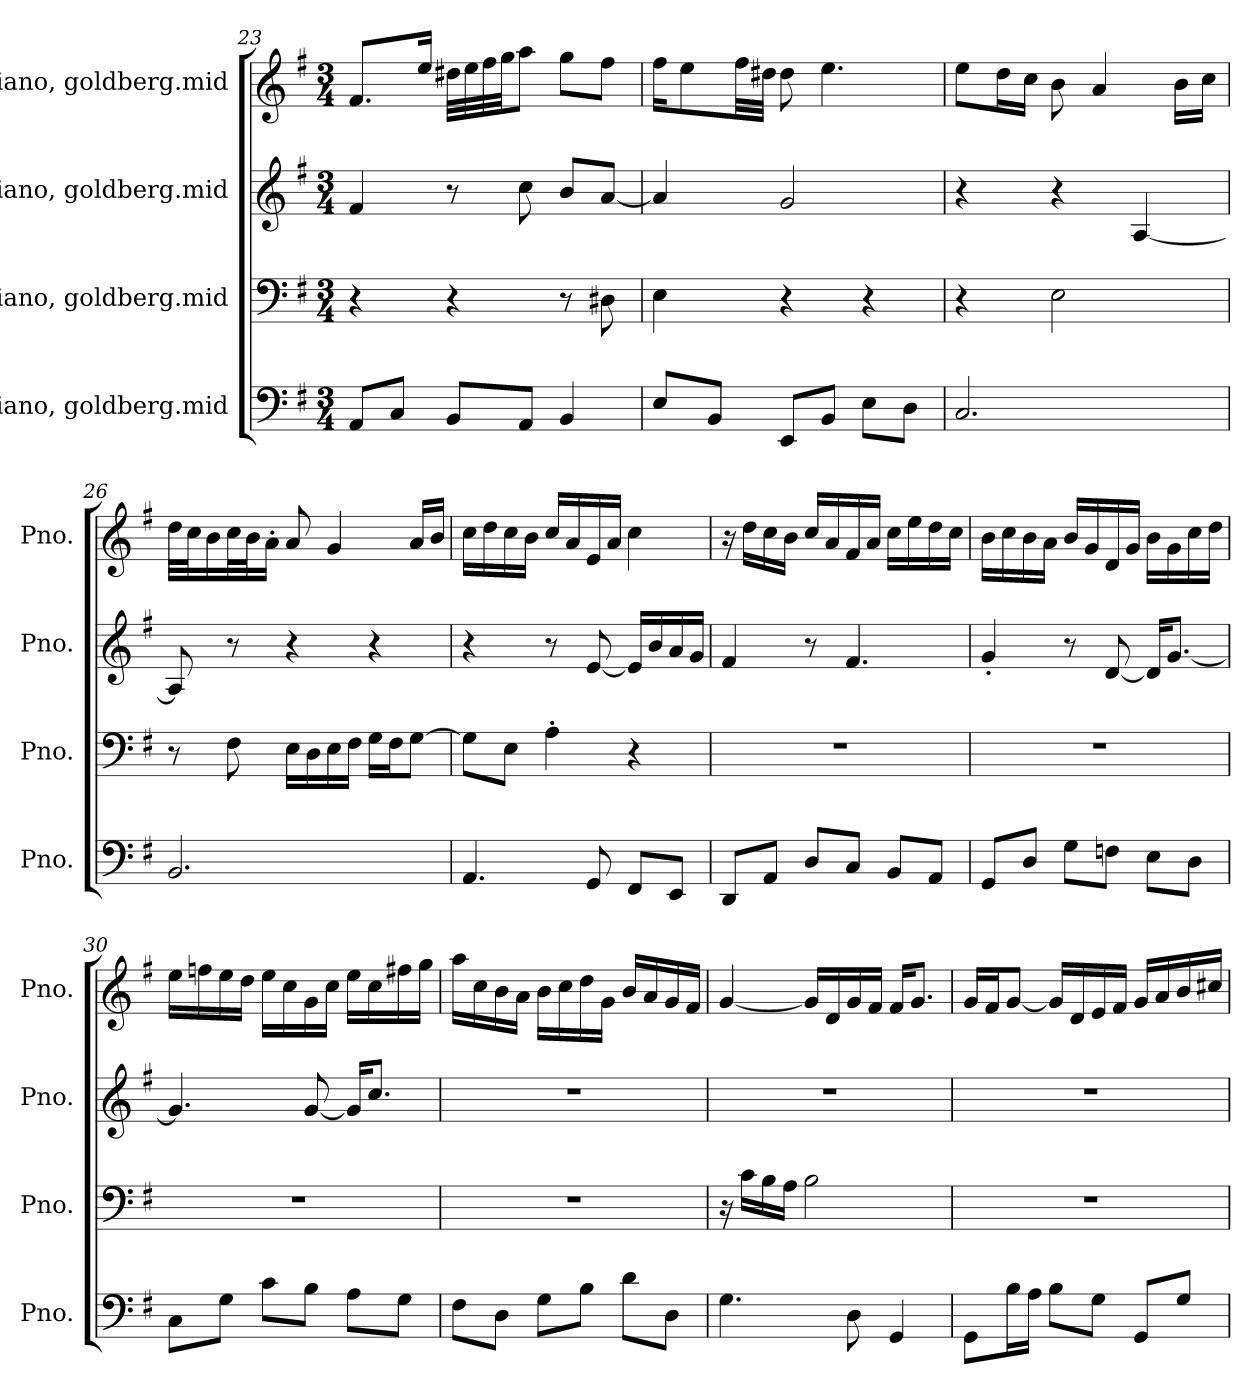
**kern	**kern	**kern	**kern
*part4	*part3	*part2	*part1
*staff4	*staff3	*staff2	*staff1
*I"Piano, goldberg.mid	*I"Piano, goldberg.mid	*I"Piano, goldberg.mid	*I"Piano, goldberg.mid
*I'Pno.	*I'Pno.	*I'Pno.	*I'Pno.
!!LO:LB:g=z
*clefF4	*clefF4	*clefG2	*clefG2
*k[f#]	*k[f#]	*k[f#]	*k[f#]
*M3/4	*M3/4	*M3/4	*M3/4
=23	=23	=23	=23
8AA/L	4r	4f#/	8.f#/L
8C/J	.	.	.
.	.	.	16ee/Jk
8BB/L	4r	8r	32dd#X\LLL
.	.	.	32ee\
.	.	.	32ff#\
.	.	.	32gg\JJ
8AA/J	.	8cc\	8aa\J
4BB/	8r	8b/L	8gg\L
.	8D#X\	[8a/J	8ff#\J
=24	=24	=24	=24
8E/L	4E\	4a/]	16ff#\KL
.	.	.	8ee\
8BB/J	.	.	.
.	.	.	32ff#\LL
.	.	.	32dd#X\JJJ
8EE/L	4r	2g/	8dd#\
8BB/J	.	.	4.ee\
8E\L	4r	.	.
8D\J	.	.	.
=25	=25	=25	=25
2.C/	4r	4r	8ee\L
.	.	.	16dd\L
.	.	.	16cc\JJ
.	2E\	4r	8b\
.	.	.	4a/
.	.	[4A/	.
.	.	.	16b\LL
.	.	.	16cc\JJ
=26	=26	=26	=26
2.BB/	8r	8A/]	32dd\LLL
.	.	.	32cc\J
.	.	.	16b\
.	8F#\	8r	32cc\L
.	.	.	32b\J
.	.	.	16a'\JJ
.	16E\LL	4r	8a/
.	16D\	.	.
.	16E\	.	4g/
.	16F#\JJ	.	.
.	16G\LL	4r	.
.	16F#\J	.	.
.	[8G\J	.	16a/LL
.	.	.	16b/JJ
!!LO:LB:g=z
=27	=27	=27	=27
4.AA/	8G\L]	4r	16cc\LL
.	.	.	16dd\
.	8E\J	.	16cc\
.	.	.	16b\JJ
.	4A'\	8r	16cc/LL
.	.	.	16a/
8GG/	.	[8e/	16e/
.	.	.	16a/JJ
8FF#/L	4r	16e/LL]	4cc\
.	.	16b/	.
8EE/J	.	16a/	.
.	.	16g/JJ	.
=28	=28	=28	=28
8DD/L	2.r	4f#/	16r
.	.	.	16dd\LL
8AA/J	.	.	16cc\
.	.	.	16b\JJ
8D/L	.	8r	16cc/LL
.	.	.	16a/
8C/J	.	4.f#/	16f#/
.	.	.	16a/JJ
8BB/L	.	.	16cc\LL
.	.	.	16ee\
8AA/J	.	.	16dd\
.	.	.	16cc\JJ
=29	=29	=29	=29
8GG/L	2.r	4g'/	16b\LL
.	.	.	16cc\
8D/J	.	.	16b\
.	.	.	16a\JJ
8G\L	.	8r	16b/LL
.	.	.	16g/
8Fn\J	.	[8d/	16d/
.	.	.	16g/JJ
8E\L	.	16d/KL]	16b\LL
.	.	[8.g/J	16g\
8D\J	.	.	16cc\
.	.	.	16dd\JJ
!!LO:PB:g=z
=30	=30	=30	=30
8C\L	2.r	4.g/]	16ee\LL
.	.	.	16ffn\
8G\J	.	.	16ee\
.	.	.	16dd\JJ
8c\L	.	.	16ee\LL
.	.	.	16cc\
8B\J	.	[8g/	16g\
.	.	.	16cc\JJ
8A\L	.	16g/KL]	16ee\LL
.	.	8.cc/J	16cc\
8G\J	.	.	16ff#X\
.	.	.	16gg\JJ
=31	=31	=31	=31
8F#\L	2.r	2.r	16aa\LL
.	.	.	16cc\
8D\J	.	.	16b\
.	.	.	16a\JJ
8G\L	.	.	16b\LL
.	.	.	16cc\
8B\J	.	.	16dd\
.	.	.	16g\JJ
8d\L	.	.	16b/LL
.	.	.	16a/
8D\J	.	.	16g/
.	.	.	16f#/JJ
=32	=32	=32	=32
4.G\	16r	2.r	[4g/
.	16c\LL	.	.
.	16B\	.	.
.	16A\JJ	.	.
.	2B\	.	16g/LL]
.	.	.	16d/
8D\	.	.	16g/
*	*	*	*MM44
.	.	.	16f#/JJ
4GG/	.	.	16f#/KL
*	*	*	*MM36
.	.	.	8.g/J
!!LO:LB:g=z
=33	=33	=33	=33
8GG\L	2.r	2.r	16g/LL
.	.	.	16f#/J
16B\L	.	.	[8g/J
16A\JJ	.	.	.
8B\L	.	.	16g/LL]
.	.	.	16d/
8G\J	.	.	16e/
.	.	.	16f#/JJ
8GG/L	.	.	16g/LL
.	.	.	16a/
8G/J	.	.	16b/
.	.	.	16cc#X/JJ
=	=	=	=
*-	*-	*-	*-
